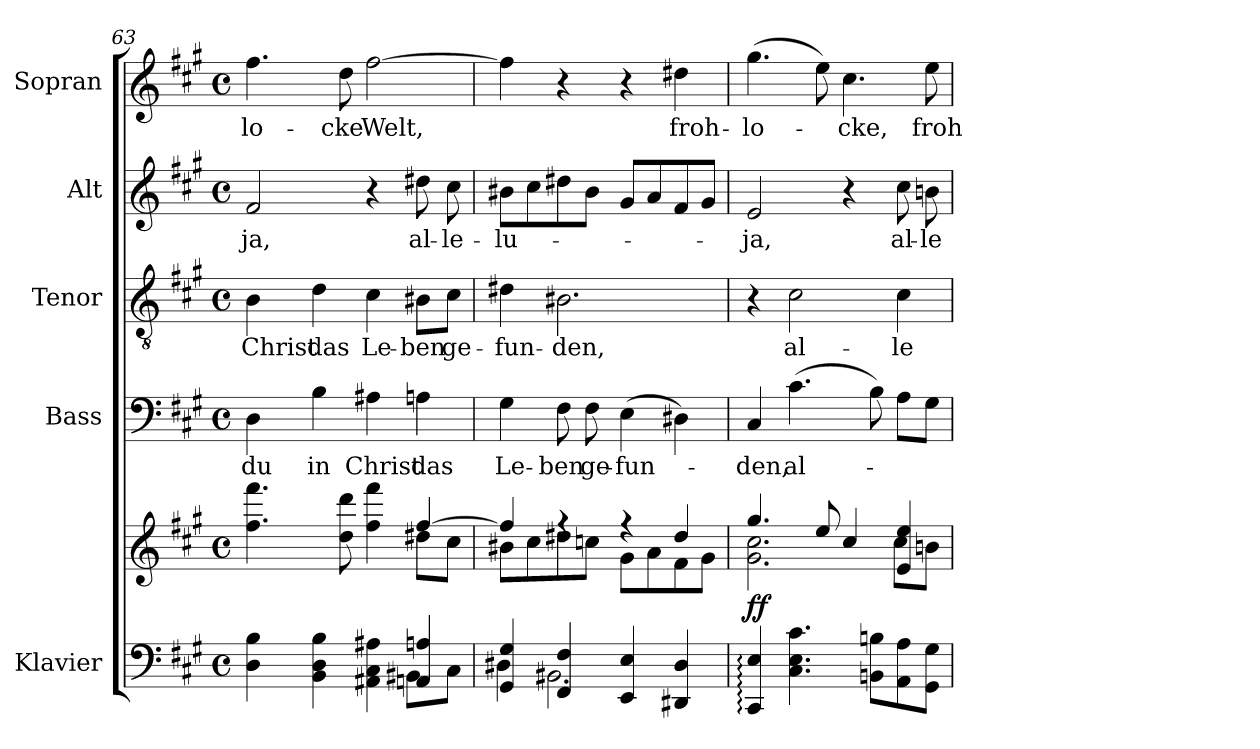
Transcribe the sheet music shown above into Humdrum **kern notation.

**kern	**kern	**dynam	**kern	**text	**kern	**text	**kern	**text	**kern	**text
*part5	*part5	*part5	*part4	*part4	*part3	*part3	*part2	*part2	*part1	*part1
*staff6	*staff5	*staff5/6	*staff4	*staff4	*staff3	*staff3	*staff2	*staff2	*staff1	*staff1
*I"Klavier	*	*	*I"Bass	*	*I"Tenor	*	*I"Alt	*	*I"Sopran	*
*	*	*	*I'B	*	*I'T	*	*I'A	*	*I'S	*
!!LO:PB:g=z
*clefF4	*clefG2	*	*clefF4	*	*clefGv2	*	*clefG2	*	*clefG2	*
*k[f#c#g#]	*k[f#c#g#]	*	*k[f#c#g#]	*	*k[f#c#g#]	*	*k[f#c#g#]	*	*k[f#c#g#]	*
*M4/4	*M4/4	*	*M4/4	*	*M4/4	*	*M4/4	*	*M4/4	*
*met(c)	*met(c)	*	*met(c)	*	*met(c)	*	*met(c)	*	*met(c)	*
=63	=63	=63	=63	=63	=63	=63	=63	=63	=63	=63
*^	*^	*	*	*	*	*	*	*	*	*
!	!	!	!	!	!	!LO:LY:b	!	!LO:LY:b	!	!LO:LY:b	!	!LO:LY:b
4D\ 4B\	2.ryy	4.ff#\ 4.fff#\	2.ryy	.	4D\	du	4B\	Christ	2f#/	-ja,	4.ff#\	-lo-
!	!	!	!	!	!	!LO:LY:b	!	!LO:LY:b	!	!	!	!
4BB\ 4D\ 4B\	.	.	.	.	4B\	in	4d\	das	.	.	.	.
!	!	!	!	!	!	!	!	!	!	!	!	!LO:LY:b
.	.	8dd\ 8ddd\	.	.	.	.	.	.	.	.	8dd\	-cke
!	!	!	!	!	!	!LO:LY:b	!	!LO:LY:b	!	!	!	!LO:LY:b
4AA#X\ 4C#\ 4A#X\	.	4ff#\ 4fff#\	.	.	4A#X\	Christ	4c#\	Le-	4r	.	[2ff#\	Welt,
!	!	!	!	!	!	!LO:LY:b	!	!LO:LY:b	!	!LO:LY:b	!	!
4AAn/ 4An/	8BB#X\L	[4ff#/	8dd#X\L	.	4An\	das	8B#X\L	-ben	8dd#X\	al-	.	.
!	!	!	!	!	!	!	!	!LO:LY:b	!	!LO:LY:b	!	!
.	8C#\J	.	8cc#\J	.	.	.	8c#\J	ge-	8cc#\	-le-	.	.
=64	=64	=64	=64	=64	=64	=64	=64	=64	=64	=64	=64	=64
!	!	!	!	!	!	!LO:LY:b	!	!LO:LY:b	!	!LO:LY:b	!	!
4GG#/ 4G#/	4D#X\	4ff#/]	8b#X\L	.	4G#\	Le-	4d#X\	-fun-	8b#X\L	-lu-	4ff#\]	.
.	.	.	8cc#\	.	.	.	.	.	8cc#\	.	.	.
!	!	!	!	!	!	!LO:LY:b	!	!LO:LY:b	!	!	!	!
4FF#/ 4F#/	2.BB#X\	4rff	8dd#X\	.	8F#\	-ben	2.B#X\	-den,	8dd#X\	.	4r	.
!	!	!	!	!	!	!LO:LY:b	!	!	!	!	!	!
.	.	.	8ccn\J	.	8F#\	ge-	.	.	8b#\J	.	.	.
!	!	!	!	!	!	!LO:LY:b	!	!	!	!	!	!
4EE/ 4E/	.	4rff	8g#\L	.	(4E\	-fun-	.	.	8g#/L	.	4r	.
.	.	.	8a\	.	.	.	.	.	8a/	.	.	.
!	!	!	!	!	!	!	!	!	!	!	!	!LO:LY:b
4DD#X/ 4D#/	.	4dd#/	8f#\	.	4D#X\)	.	.	.	8f#/	.	4dd#X\	froh-
.	.	.	8g#\J	.	.	.	.	.	8g#/J	.	.	.
*v	*v	*	*	*	*	*	*	*	*	*	*	*
=65	=65	=65	=65	=65	=65	=65	=65	=65	=65	=65	=65
!	!	!	!LO:DY:a=2	!	!LO:LY:b	!	!	!	!LO:LY:b	!	!LO:LY:b
4CC#/: 4E/:	4.gg#/	2.g#\ 2.cc#\	ff	4C#/	-den,	4r	.	2e/	-ja,	(4.gg#\	-lo-
!	!	!	!	!	!LO:LY:b	!	!LO:LY:b	!	!	!	!
4.C#\ 4.E\ 4.c#\	.	.	.	(>4.c#\	al-	2c#\	al-	.	.	.	.
.	8ee/	.	.	.	.	.	.	.	.	8ee\)	.
!	!	!	!	!	!	!	!	!	!	!	!LO:LY:b
.	4cc#/	.	.	.	.	.	.	4r	.	4.cc#\	-cke,
8BBn\ 8Bn\L	.	.	.	8B\)	.	.	.	.	.	.	.
!	!	!	!	!	!	!	!LO:LY:b	!	!LO:LY:b	!	!
8AA\ 8A\	4e/ 4ee/	8cc#\L	.	8A\L	.	4c#\	-le-	8cc#\	al-	.	.
!	!	!	!	!	!	!	!	!	!LO:LY:b	!	!LO:LY:b
8GG#\ 8G#\J	.	8bn\J	.	8G#\J	.	.	.	8bn\	-le-	8ee\	froh-
*	*v	*v	*	*	*	*	*	*	*	*	*
=	=	=	=	=	=	=	=	=	=	=
*-	*-	*-	*-	*-	*-	*-	*-	*-	*-	*-
